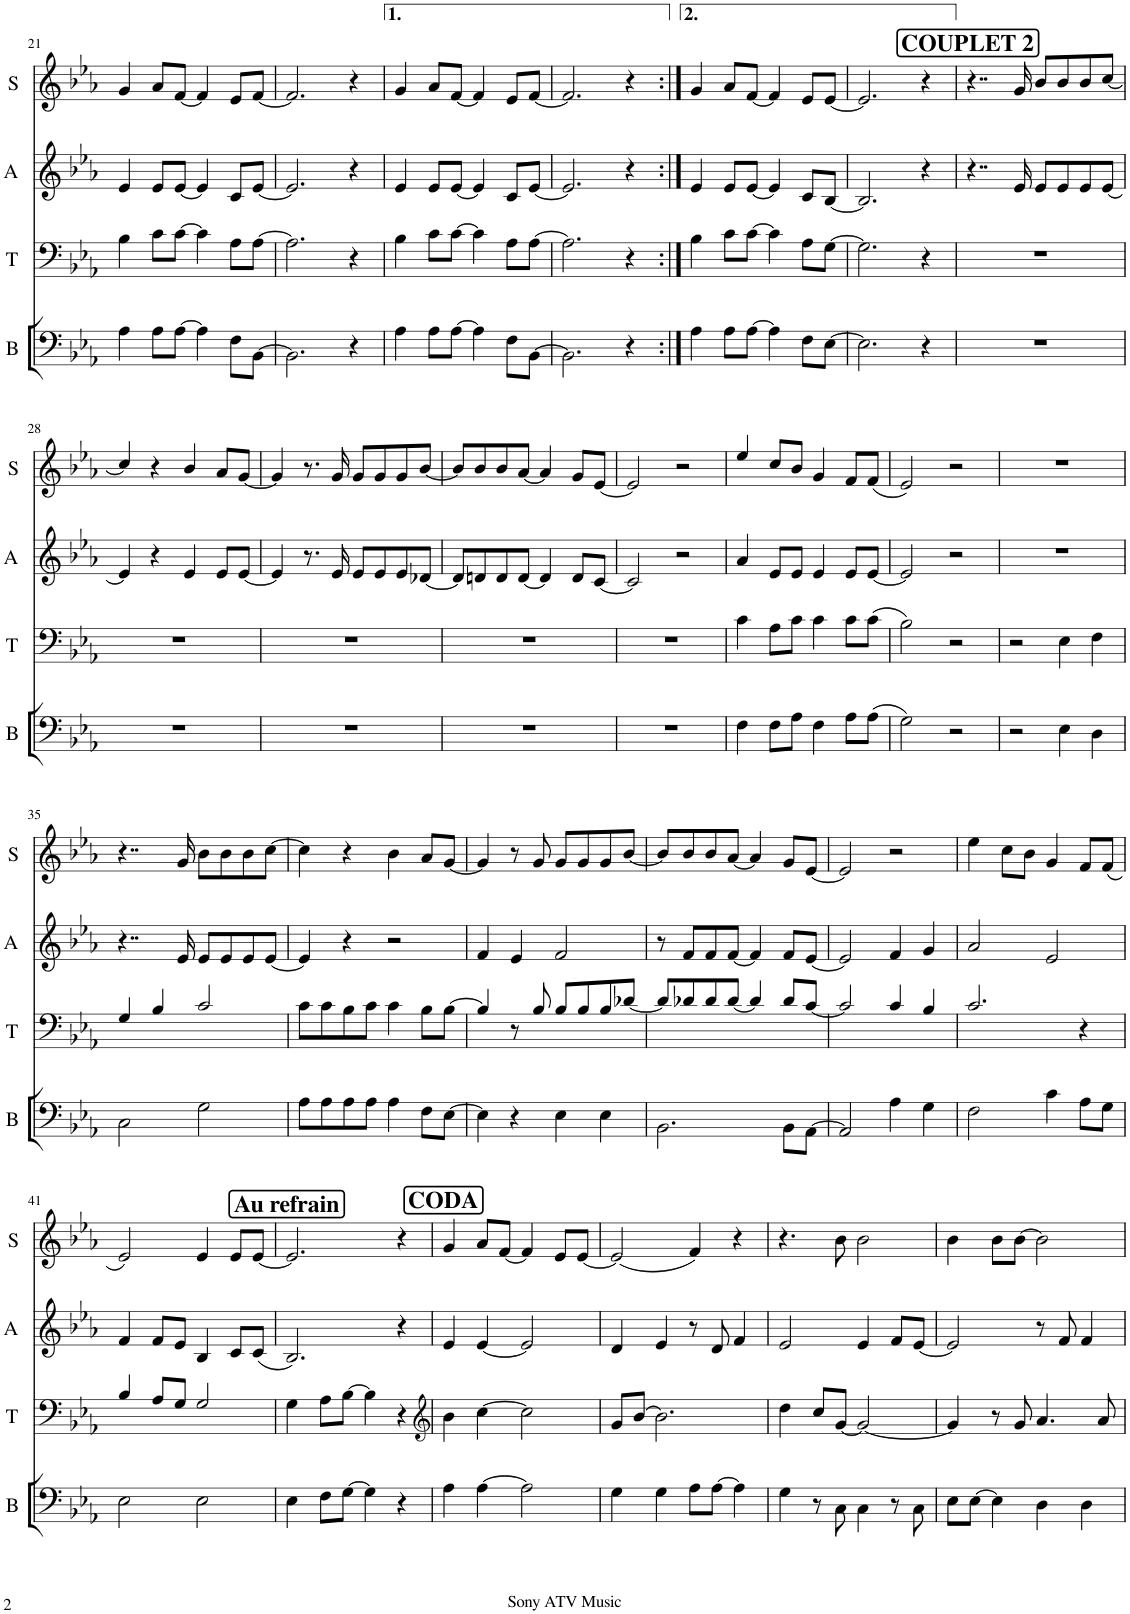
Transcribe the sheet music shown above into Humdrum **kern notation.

**kern	**kern	**kern	**kern
*part4	*part3	*part2	*part1
*staff4	*staff3	*staff2	*staff1
*I"Bass	*I"Tenor	*I"Alto	*I"Soprano
*I'B	*I'T	*I'A	*I'S
!!LO:PB:g=z
*clefF4	*clefF4	*clefG2	*clefG2
*k[b-e-a-]	*k[b-e-a-]	*k[b-e-a-]	*k[b-e-a-]
*M4/4	*M4/4	*M4/4	*M4/4
=21	=21	=21	=21
4A-\	4B-\	4e-/	4g/
8A-\L	8c\L	8e-/L	8a-/L
[8A-\J	[8c\J	[8e-/J	[8f/J
4A-\]	4c\]	4e-/]	4f/]
8F\L	8A-\L	8c/L	8e-/L
[8BB-\J	[8A-\J	[8e-/J	[8f/J
=22	=22	=22	=22
2.BB-\]	2.A-\]	2.e-/]	2.f/]
4r	4r	4r	4r
=23	=23	=23	=23
4A-\	4B-\	4e-/	4g/
8A-\L	8c\L	8e-/L	8a-/L
[8A-\J	[8c\J	[8e-/J	[8f/J
4A-\]	4c\]	4e-/]	4f/]
8F\L	8A-\L	8c/L	8e-/L
[8BB-\J	[8A-\J	[8e-/J	[8f/J
=24	=24	=24	=24
2.BB-\]	2.A-\]	2.e-/]	2.f/]
4r	4r	4r	4r
=25:|!	=25:|!	=25:|!	=25:|!
4A-\	4B-\	4e-/	4g/
8A-\L	8c\L	8e-/L	8a-/L
[8A-\J	[8c\J	[8e-/J	[8f/J
4A-\]	4c\]	4e-/]	4f/]
8F\L	8A-\L	8c/L	8e-/L
[8E-\J	[8G\J	[8B-/J	[8e-/J
=26	=26	=26	=26
2.E-\]	2.G\]	2.B-/]	2.e-/]
4r	4r	4r	4r
=27	=27	=27	=27
!	!	!	!LO:TX:a:B:t=COUPLET 2
1r	1r	4..r	4..r
.	.	16e-/	16g/
.	.	8e-/L	8b-/L
.	.	8e-/	8b-/
.	.	8e-/	8b-/
.	.	[8e-/J	[8cc/J
!!LO:LB:g=z
=28	=28	=28	=28
1r	1r	4e-/]	4cc/]
.	.	4r	4r
.	.	4e-/	4b-/
.	.	8e-/L	8a-/L
.	.	[8e-/J	[8g/J
=29	=29	=29	=29
1r	1r	4e-/]	4g/]
.	.	8.r	8.r
.	.	16e-/	16g/
.	.	8e-/L	8g/L
.	.	8e-/	8g/
.	.	8e-/	8g/
.	.	[8d-X/J	[8b-/J
=30	=30	=30	=30
1r	1r	8d-/L]	8b-/L]
.	.	8dn/	8b-/
.	.	8d/	8b-/
.	.	[8d/J	[8a-/J
.	.	4d/]	4a-/]
.	.	8d/L	8g/L
.	.	[8c/J	[8e-/J
=31	=31	=31	=31
1r	1r	2c/]	2e-/]
.	.	2r	2r
=32	=32	=32	=32
4F\	4c\	4a-/	4ee-/
8F\L	8A-\L	8e-/L	8cc/L
8A-\J	8c\J	8e-/J	8b-/J
4F\	4c\	4e-/	4g/
8A-\L	8c\L	8e-/L	8f/L
(8A-\J	(8c\J	[8e-/J	(8f/J
=33	=33	=33	=33
2G\)	2B-\)	2e-/]	2e-/)
2r	2r	2r	2r
=34	=34	=34	=34
2r	2r	1r	1r
4E-\	4E-\	.	.
4D\	4F\	.	.
!!LO:LB:g=z
=35	=35	=35	=35
2C\	4G/	4..r	4..r
.	4B-/	.	.
.	.	16e-/	16g/
2G\	2c/	8e-/L	8b-\L
.	.	8e-/	8b-\
.	.	8e-/	8b-\
.	.	[8e-/J	[8cc\J
=36	=36	=36	=36
8A-\L	8c\L	4e-/]	4cc\]
8A-\	8c\	.	.
8A-\	8B-\	4r	4r
8A-\J	8c\J	.	.
4A-\	4c\	2r	4b-\
8F\L	8B-\L	.	8a-/L
[8E-\J	[8B-\J	.	[8g/J
=37	=37	=37	=37
4E-\]	4B-/]	4f/	4g/]
4r	8r	4e-/	8r
.	8B-/	.	8g/
4E-\	8B-/L	2f/	8g/L
.	8B-/	.	8g/
4E-\	8B-/	.	8g/
.	[8d-X/J	.	[8b-/J
=38	=38	=38	=38
2.BB-\	8d-/L]	8r	8b-/L]
.	8d-X/	8f/L	8b-/
.	8d-/	8f/	8b-/
.	[8d-/J	[8f/J	[8a-/J
.	4d-/]	4f/]	4a-/]
8BB-\L	8d-/L	8f/L	8g/L
[8AA-\J	[8c/J	[8e-/J	[8e-/J
=39	=39	=39	=39
2AA-/]	2c/]	2e-/]	2e-/]
4A-\	4c/	4f/	2r
4G\	4B-/	4g/	.
=40	=40	=40	=40
2F\	2.c/	2a-/	4ee-\
.	.	.	8cc\L
.	.	.	8b-\J
4c\	.	2e-/	4g/
8A-\L	4r	.	8f/L
8G\J	.	.	(8f/J
!!LO:LB:g=z
=41	=41	=41	=41
2E-\	4B-/	4f/	2e-/)
.	8A-/L	8f/L	.
.	8G/J	8e-/J	.
2E-\	2G/	4B-/	4e-/
.	.	8c/L	8e-/L
.	.	(8c/J	[8e-/J
=42	=42	=42	=42
!	!	!	!LO:TX:a:B:t=Au refrain
4E-\	4G\	2.B-/)	2.e-/]
8F\L	8A-\L	.	.
[8G\J	[8B-\J	.	.
4G\]	4B-\]	.	.
4r	4r	4r	4r
=43	=43	=43	=43
*	*clefG2	*	*
4A-\	4b-\	4e-/	4g/
[4A-\	[4cc\	[4e-/	8a-/L
.	.	.	[8f/J
2A-\]	2cc\]	2e-/]	4f/]
.	.	.	8e-/L
.	.	.	[8e-/J
=44	=44	=44	=44
4G\	8g/L	4d/	(2e-/]
.	[8b-/J	.	.
4G\	2.b-\]	4e-/	.
8A-\L	.	8r	4f/)
[8A-\J	.	8d/	.
4A-\]	.	4f/	4r
=45	=45	=45	=45
4G\	4dd\	2e-/	4.r
8r	8cc/L	.	.
8C\	[8g/J	.	8b-\
4C\	2g/_	4e-/	2b-\
8r	.	8f/L	.
8C\	.	[8e-/J	.
=46	=46	=46	=46
8E-\L	4g/]	2e-/]	4b-\
[8E-\J	.	.	.
4E-\]	8r	.	8b-\L
.	8g/	.	[8b-\J
4D\	4.a-/	8r	2b-\]
.	.	8f/	.
4D\	.	4f/	.
.	8a-/	.	.
=	=	=	=
*-	*-	*-	*-
